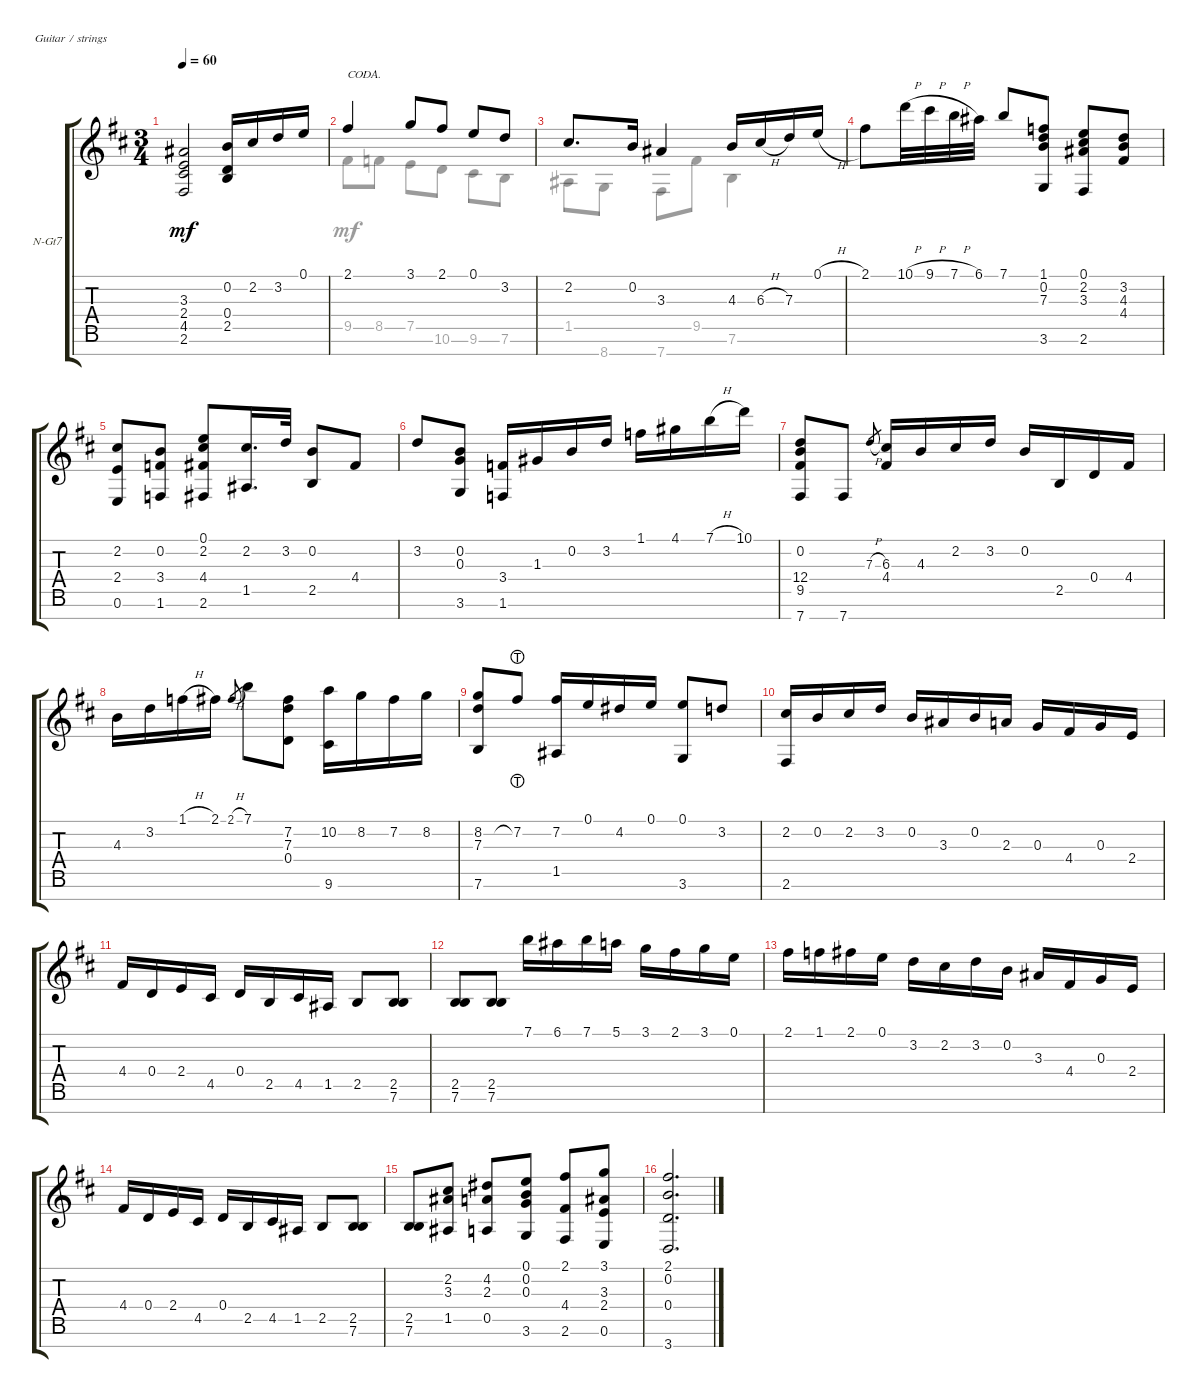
\defaultSystemsLayout 4
\bracketExtendMode groupsimilarinstruments
\firstSystemTrackNameOrientation horizontal
\otherSystemsTrackNameOrientation horizontal
\track ("Nylon Guitar" "N-Gt7") {instrument acousticguitarnylon}
\staff {score tabs}
\tuning (E4 B3 G3 D3 A2 E2 B1)
\voice
\ts (3 4)
\tempo 60
\clef g2
\ks d
(3.3 2.4 4.5 2.6).2{dy mf} (2.5 0.4 0.2).16 2.2.16 3.2.16 0.1.16 |
2.1.4{txt "CODA."} 3.1.8 2.1.8 0.1.8 3.2.8 |
2.2.8{d} 0.2.16 3.3.4 4.3.16 6.3{h}.16 7.3.16 0.1{h}.16 |
2.1.8 10.1{h}.32 9.1{h}.32 7.1{h}.32 6.1.32 7.1.8 (1.1 7.3 0.2 3.6).8 (0.1 2.2 3.3 2.6).8 (3.2 4.3 4.4).8 |
(2.2 2.4 0.6).8 (3.4 0.2 1.6).8 (2.6 4.4 2.2 0.1).8 (2.2 1.5).16{d} 3.2.32 (0.2 2.5).8 4.4.8 |
3.2.8 (0.2 0.3 3.6).8 (1.6 3.4).16 1.3.16 0.2.16 3.2.16 1.1.16 4.1.16 7.1{h}.16 10.1.16 |
(12.4 0.2 9.5 7.7).8 7.7.8 7.3{h}.8{gr} (6.3 4.4).16 4.3.16 2.2.16 3.2.16 0.2.16 2.5.16 0.4.16 4.4.16 |
4.3.16 3.2.16 1.1{h}.16 2.1.16 2.1{h}.8{gr} 7.1.8 (7.2 7.3 0.4).8 (9.6 10.2).16 8.2.16 7.2.16 8.2.16 |
(8.2 7.3 7.6).8 7.2{lht}.8 (7.2 1.5).16 0.1.16 4.2.16 0.1.16 (0.1 3.6).8 3.2.8 |
(2.2 2.6).16 0.2.16 2.2.16 3.2.16 0.2.16 3.3.16 0.2.16 2.3.16 0.3.16 4.4.16 0.3.16 2.4.16 |
4.4.16 0.4.16 2.4.16 4.5.16 0.4.16 2.5.16 4.5.16 1.5.16 2.5.8 (2.5 7.6).8 |
(2.5 7.6).8 (2.5 7.6).8 7.1.16 6.1.16 7.1.16 5.1.16 3.1.16 2.1.16 3.1.16 0.1.16 |
2.1.16 1.1.16 2.1.16 0.1.16 3.2.16 2.2.16 3.2.16 0.2.16 3.3.16 4.4.16 0.3.16 2.4.16 |
4.4.16 0.4.16 2.4.16 4.5.16 0.4.16 2.5.16 4.5.16 1.5.16 2.5.8 (2.5 7.6).8 |
(2.5 7.6).8 (1.5 3.3 2.2).8 (4.2 2.3 0.5).8 (3.6 0.3 0.2 0.1).8 (2.1 4.4 2.6).8 (0.6 2.4 3.3 3.1).8 |
(2.1 0.2 0.4 3.7).2{d}
\voice
\clef g2
\ottava regular
\simile none
\ks d
|
9.5.8 8.5.8 7.5.8 10.6.8 9.6.8 7.6.8 |
1.5.8 8.7.8 7.7.8 9.5.8 7.6.4 |
|
|
|
|
|
|
|
|
|
|
|
|
